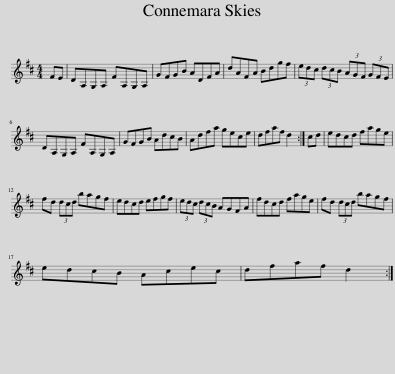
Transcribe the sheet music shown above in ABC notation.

X:1
L:1/8
M:4/4
I:linebreak $
K:D
V:1 treble
V:1
 FE | DA,G,A, FA,G,A, | GFGB ADFA | dAFA Bdgf | (3edc (3dcB (3AGF (3GFE |$ %5
 DA,G,A, FA,G,A, | GFGB AdcB | Adfa gece | dfaf d2 :| cd | %10
 edcd fage |$ fd (3dcd bagf | edcd efgf | (3edc (3dcB AGFA | fdcd fage | %15
 fd (3dcd bagf |$ edcB Acec | dfaf d2 :| %18
